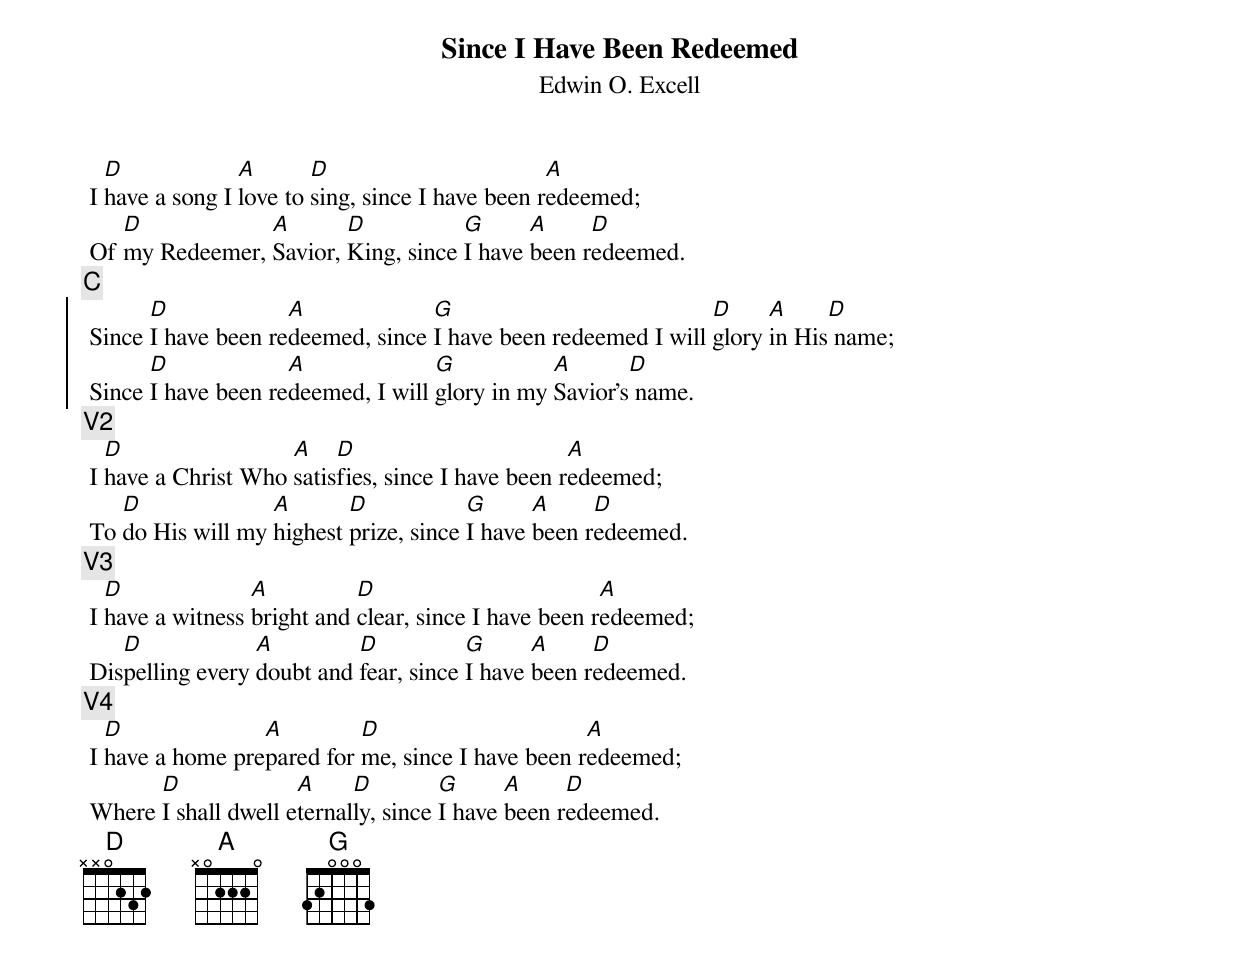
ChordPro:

{title:Since I Have Been Redeemed}
{subtitle:Edwin O. Excell}
 I [D]have a song I [A]love to [D]sing, since I have been r[A]edeemed;
 Of [D]my Redeemer, [A]Savior, [D]King, since [G]I have [A]been r[D]edeemed.
{comment:C}
{soc}
 Since [D]I have been re[A]deemed, since [G]I have been redeemed I will [D]glory [A]in His[D] name;
 Since [D]I have been re[A]deemed, I will [G]glory in my [A]Savior’s[D] name.
{eoc}
{comment:V2}
 I [D]have a Christ Who [A]satis[D]fies, since I have been r[A]edeemed;
 To [D]do His will my [A]highest [D]prize, since [G]I have [A]been r[D]edeemed.
{comment:V3}
 I [D]have a witness [A]bright and [D]clear, since I have been r[A]edeemed;
 Dis[D]pelling every [A]doubt and [D]fear, since [G]I have [A]been r[D]edeemed.
{comment:V4}
 I [D]have a home pre[A]pared for [D]me, since I have been r[A]edeemed;
 Where [D]I shall dwell e[A]ternal[D]ly, since [G]I have [A]been r[D]edeemed.
